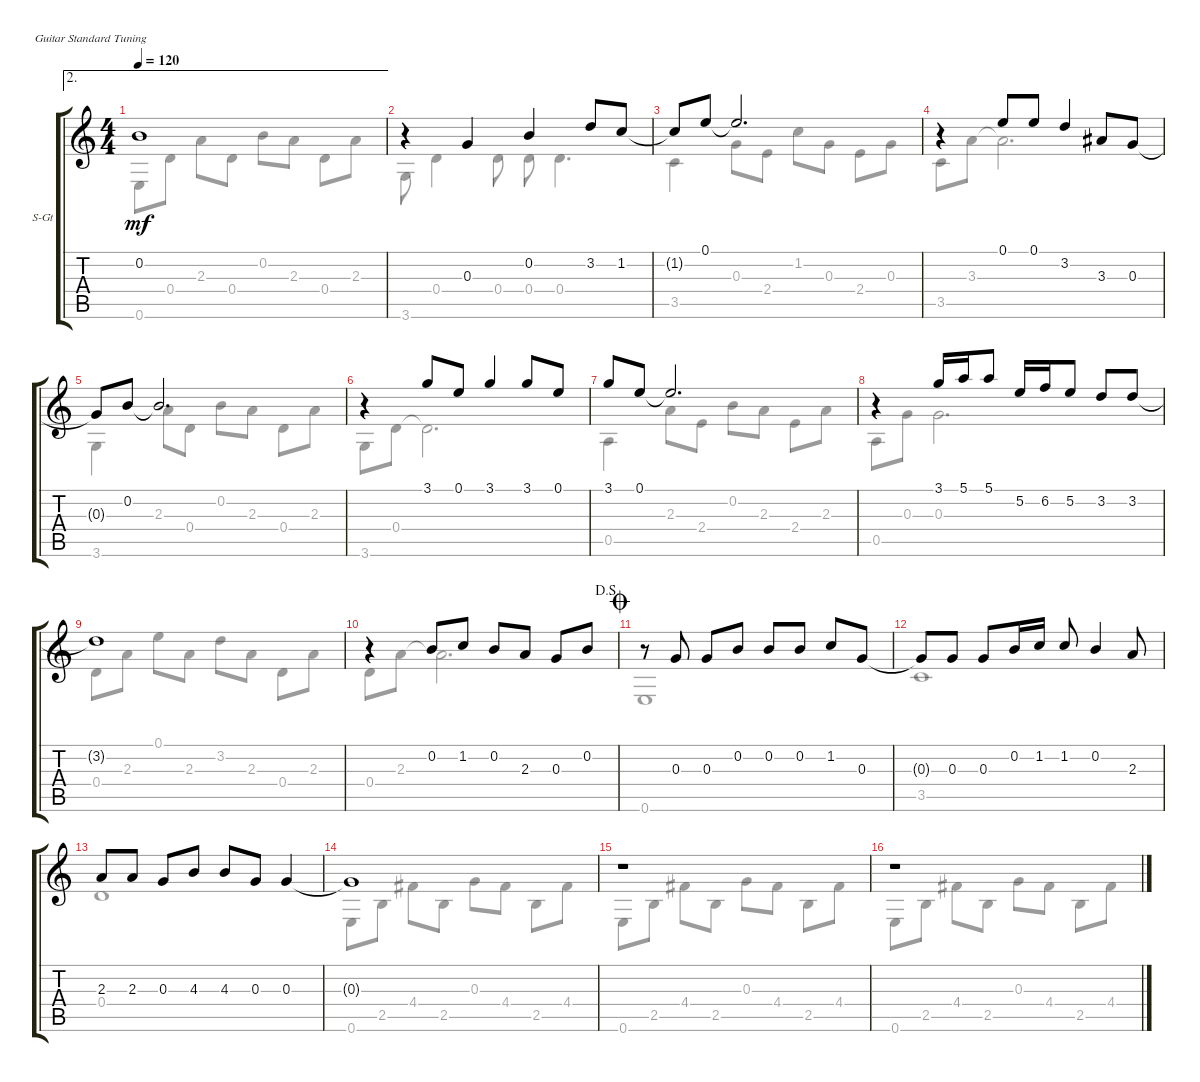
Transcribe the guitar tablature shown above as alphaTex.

\defaultSystemsLayout 4
\bracketExtendMode groupsimilarinstruments
\firstSystemTrackNameOrientation horizontal
\otherSystemsTrackNameOrientation horizontal
\track ("Steel Guitar" "S-Gt") {instrument acousticguitarsteel}
\staff {score tabs}
\tuning (E4 B3 G3 D3 A2 E2)
\voice
\ae 2
\ts (4 4)
\tempo 120
\clef g2
\ks c
0.2{t}.1{dy mf} |
r.4 0.3.4 0.2.4 3.2.8 1.2.8 |
1.2{t}.8 0.1.8 0.1{t}.2{d} |
r.4 0.1.8 0.1.8 3.2.4 3.3.8 0.3.8 |
0.3{t}.8 0.2.8 0.2{t}.2{d} |
r.4 3.1.8 0.1.8 3.1.4 3.1.8 0.1.8 |
3.1.8 0.1.8 0.1{t}.2{d} |
r.4 3.1.16 5.1.16 5.1.8 5.2.16 6.2.16 5.2.8 3.2.8 3.2.8 |
3.2{t}.1 |
\jump dalsegno
r.4 0.2.8 1.2.8 0.2.8 2.3.8 0.3.8 0.2.8 |
\jump coda
r.8 0.3.8 0.3.8 0.2.8 0.2.8 0.2.8 1.2.8 0.3.8 |
0.3{t}.8 0.3.8 0.3.8 0.2.16 1.2.16 1.2.8 0.2.4 2.3.8 |
2.3.8 2.3.8 0.3.8 4.3.8 4.3.8 0.3.8 0.3.4 |
0.3{t}.1 |
r.1 |
r.1
\voice
\clef g2
\ottava regular
\simile none
\ks c
0.6.8{dy mf} 0.4.8 2.3.8 0.4.8 0.2.8 2.3.8 0.4.8 2.3.8 |
3.6.8 0.4.4 0.4.8 0.4.8 0.4.4{d} |
3.5.4 0.3.8 2.4.8 1.2.8 0.3.8 2.4.8 0.3.8 |
3.5.8 3.3.8 3.3{t}.2{d} |
3.6.4 2.3.8 0.4.8 0.2.8 2.3.8 0.4.8 2.3.8 |
3.6.8 0.4.8 0.4{t}.2{d} |
0.5.4 2.3.8 2.4.8 0.2.8 2.3.8 2.4.8 2.3.8 |
0.5.8 0.3.8 0.3.2{d} |
0.4.8 2.3.8 0.1.8 2.3.8 3.2.8 2.3.8 0.4.8 2.3.8 |
0.4.8 2.3.8 2.3{t}.2{d} |
0.6.1 |
3.5.1 |
0.4.1 |
0.6.8 2.5.8 4.4.8 2.5.8 0.3.8 4.4.8 2.5.8 4.4.8 |
0.6.8 2.5.8 4.4.8 2.5.8 0.3.8 4.4.8 2.5.8 4.4.8 |
0.6.8 2.5.8 4.4.8 2.5.8 0.3.8 4.4.8 2.5.8 4.4.8
